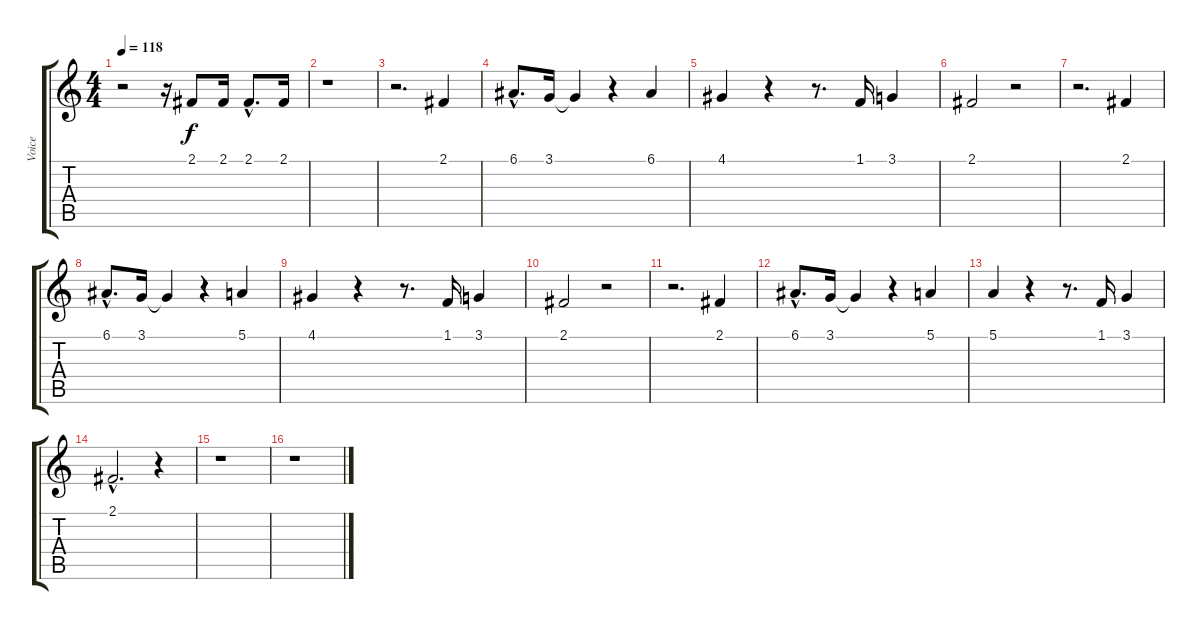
\track ("Voice" "Voice") {instrument harmonica}
\staff {score tabs}
\tuning (E4 B3 G3 D3 A2 E2) {hide}
\ts (4 4)
\tempo 118
\clef g2
\ks c
r.2{dy f} r.16 2.1.8 2.1.16 2.1{hac}.8{d} 2.1.16 |
r.1 |
r.2{d volume 16} 2.1.4 |
6.1{hac}.8{d} 3.1.16 3.1{t}.4 r.4 6.1.4 |
4.1.4 r.4 r.8{d} 1.1.16 3.1.4 |
2.1.2 r.2 |
r.2{d} 2.1.4 |
6.1{hac}.8{d} 3.1.16 3.1{t}.4 r.4 5.1.4 |
4.1.4 r.4 r.8{d} 1.1.16 3.1.4 |
2.1.2 r.2 |
r.2{d} 2.1.4 |
6.1{hac}.8{d} 3.1.16 3.1{t}.4 r.4 5.1.4 |
5.1.4 r.4 r.8{d} 1.1.16 3.1.4 |
2.1{hac}.2{d} r.4 |
r.1 |
r.1
